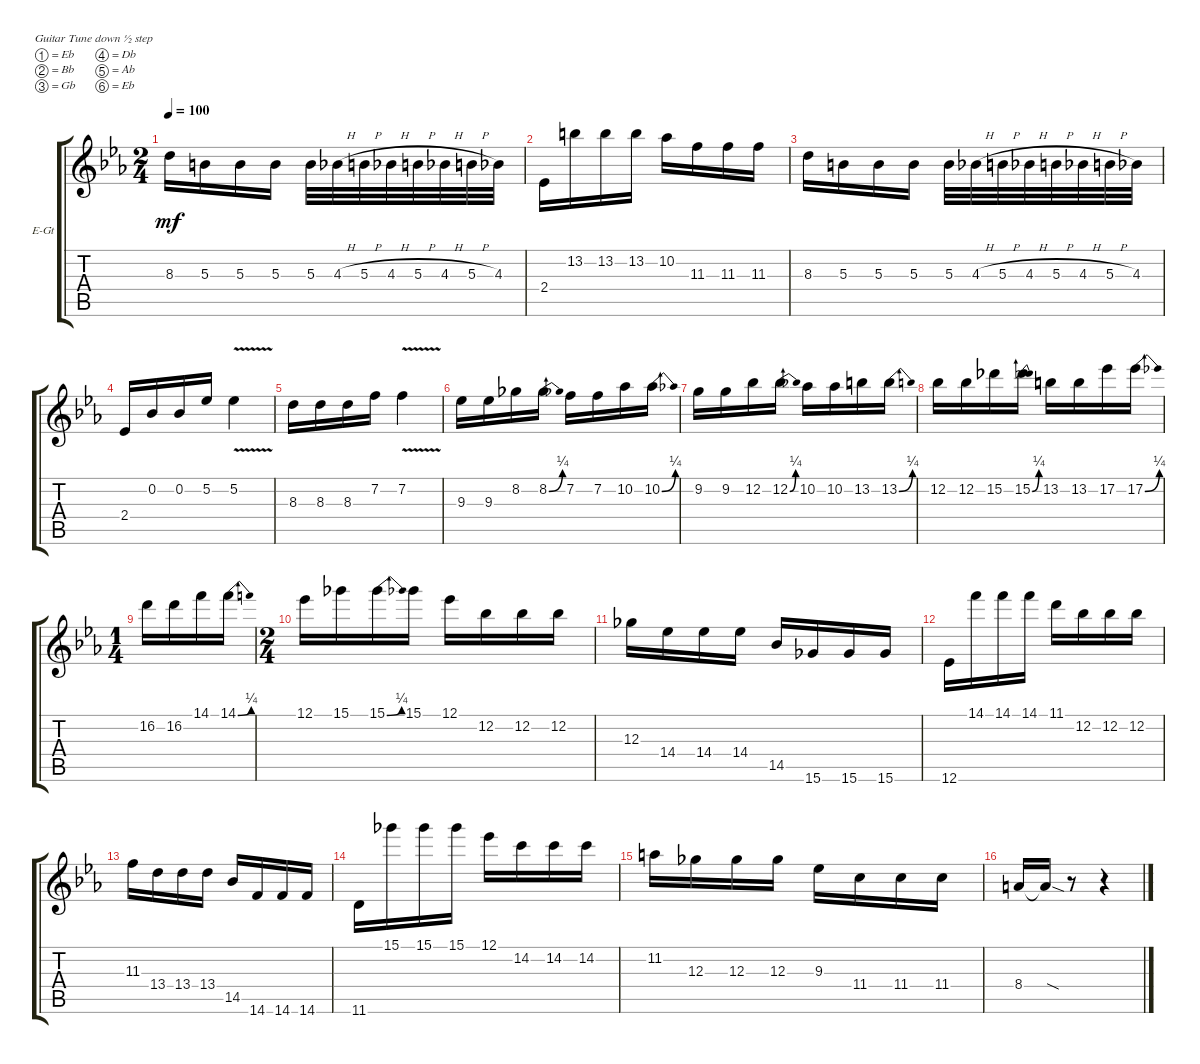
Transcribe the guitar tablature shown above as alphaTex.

\defaultSystemsLayout 4
\bracketExtendMode groupsimilarinstruments
\firstSystemTrackNameOrientation horizontal
\otherSystemsTrackNameOrientation horizontal
\track ("Yngwie Malmsteen" "E-Gt") {instrument overdrivenguitar}
\staff {score tabs}
\tuning (Eb4 Bb3 Gb3 Db3 Ab2 Eb2)
\ts (2 4)
\tempo 100
\clef g2
\ks cminor
8.3.16{dy mf} 5.3.16 5.3.16 5.3.16 5.3.32 4.3{h}.32 5.3{h}.32 4.3{h}.32{beam merge} 5.3{h}.32{beam merge} 4.3{h}.32{beam merge} 5.3{h}.32{beam merge} 4.3.32{beam merge} |
2.4.16 13.2.16 13.2.16 13.2.16 10.2.16 11.3.16 11.3.16 11.3.16 |
8.3.16 5.3.16 5.3.16 5.3.16 5.3.32 4.3{h}.32 5.3{h}.32 4.3{h}.32{beam merge} 5.3{h}.32{beam merge} 4.3{h}.32{beam merge} 5.3{h}.32{beam merge} 4.3.32{beam merge} |
2.4.16 0.2.16 0.2.16 5.2.16 5.2{v}.4 |
8.3.16 8.3.16 8.3.16 7.2.16 7.2{v}.4 |
9.3.16 9.3.16 8.2.16 8.2{be (bend 0 0 15 1)}.16 7.2.16 7.2.16 10.2.16 10.2{be (bend 0 0 14.399999999999999 1)}.16 |
9.2.16 9.2.16 12.2.16 12.2{be (bend 0 0 15 1)}.16 10.2.16 10.2.16 13.2.16 13.2{be (bend 0 0 15 1)}.16 |
12.2.16 12.2.16 15.2.16 15.2{be (bend 0 0 15 1)}.16 13.2.16 13.2.16 17.2.16 17.2{be (bend 0 0 15 1)}.16 |
\ts (1 4)
16.2.16 16.2.16 14.1.16 14.1{be (bend 0 0 15 1)}.16 |
\ts (2 4)
12.1.16 15.1.16 15.1{be (bend 0 0 13.799999999999999 1)}.16 15.1.16 12.1.16 12.2.16 12.2.16 12.2.16 |
12.3.16 14.4.16 14.4.16 14.4.16 14.5.16 15.6.16 15.6.16 15.6.16 |
12.6.16 14.1.16 14.1.16 14.1.16 11.1.16 12.2.16 12.2.16 12.2.16 |
11.3.16 13.4.16 13.4.16 13.4.16 14.5.16 14.6.16 14.6.16 14.6.16 |
11.6.16 15.1.16 15.1.16 15.1.16 12.1.16 14.2.16 14.2.16 14.2.16 |
11.2.16 12.3.16 12.3.16 12.3.16 9.3.16 11.4.16 11.4.16 11.4.16 |
8.4.16 8.4{sod t}.16 r.8 r.4
